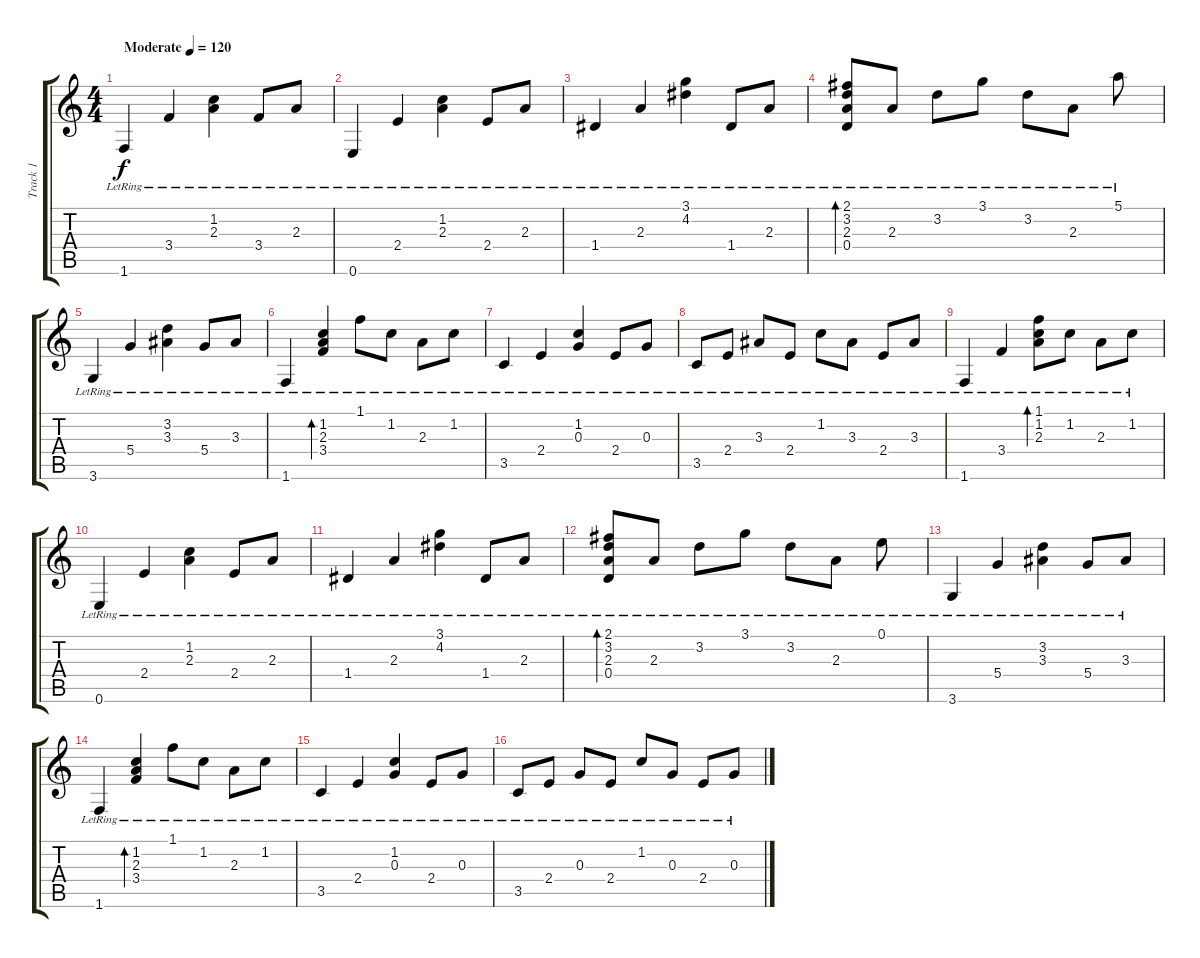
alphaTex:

\track ("Track 1" "Track 1") {instrument acousticguitarnylon}
\staff {score tabs}
\tuning (E4 B3 G3 D3 A2 E2) {hide}
\ts (4 4)
\tempo (120 "Moderate")
\clef g2
\ks c
1.6{lr}.4{dy f instrument acousticguitarnylon} 3.4{lr}.4 (1.2{lr} 2.3{lr}).4 3.4{lr}.8 2.3{lr}.8 |
0.6{lr}.4 2.4{lr}.4 (1.2{lr} 2.3{lr}).4 2.4{lr}.8 2.3{lr}.8 |
1.4{lr}.4 2.3{lr}.4 (3.1{lr} 4.2{lr}).4 1.4{lr}.8 2.3{lr}.8 |
(2.1{lr} 3.2{lr} 2.3{lr} 0.4{lr}).8{bd 240} 2.3{lr}.8 3.2{lr}.8 3.1{lr}.8 3.2{lr}.8 2.3{lr}.8 5.1{lr}.8 |
3.6{lr}.4 5.4{lr}.4 (3.2{lr} 3.3{lr}).4 5.4{lr}.8 3.3{lr}.8 |
1.6{lr}.4 (1.2{lr} 2.3{lr} 3.4{lr}).4{bd 240} 1.1{lr}.8 1.2{lr}.8 2.3{lr}.8 1.2{lr}.8 |
3.5{lr}.4 2.4{lr}.4 (1.2{lr} 0.3{lr}).4 2.4{lr}.8 0.3{lr}.8 |
3.5{lr}.8 2.4{lr}.8 3.3{lr}.8 2.4{lr}.8 1.2{lr}.8 3.3{lr}.8 2.4{lr}.8 3.3{lr}.8 |
1.6{lr}.4 3.4{lr}.4 (1.1{lr} 1.2{lr} 2.3{lr}).8{bd 240} 1.2{lr}.8 2.3{lr}.8 1.2{lr}.8 |
0.6{lr}.4 2.4{lr}.4 (1.2{lr} 2.3{lr}).4 2.4{lr}.8 2.3{lr}.8 |
1.4{lr}.4 2.3{lr}.4 (3.1{lr} 4.2{lr}).4 1.4{lr}.8 2.3{lr}.8 |
(2.1{lr} 3.2{lr} 2.3{lr} 0.4{lr}).8{bd 240} 2.3{lr}.8 3.2{lr}.8 3.1{lr}.8 3.2{lr}.8 2.3{lr}.8 0.1{lr}.8 |
3.6{lr}.4 5.4{lr}.4 (3.2{lr} 3.3{lr}).4 5.4{lr}.8 3.3{lr}.8 |
1.6{lr}.4 (1.2{lr} 2.3{lr} 3.4{lr}).4{bd 240} 1.1{lr}.8 1.2{lr}.8 2.3{lr}.8 1.2{lr}.8 |
3.5{lr}.4 2.4{lr}.4 (1.2{lr} 0.3{lr}).4 2.4{lr}.8 0.3{lr}.8 |
3.5{lr}.8 2.4{lr}.8 0.3{lr}.8 2.4{lr}.8 1.2{lr}.8 0.3{lr}.8 2.4{lr}.8 0.3{lr}.8
